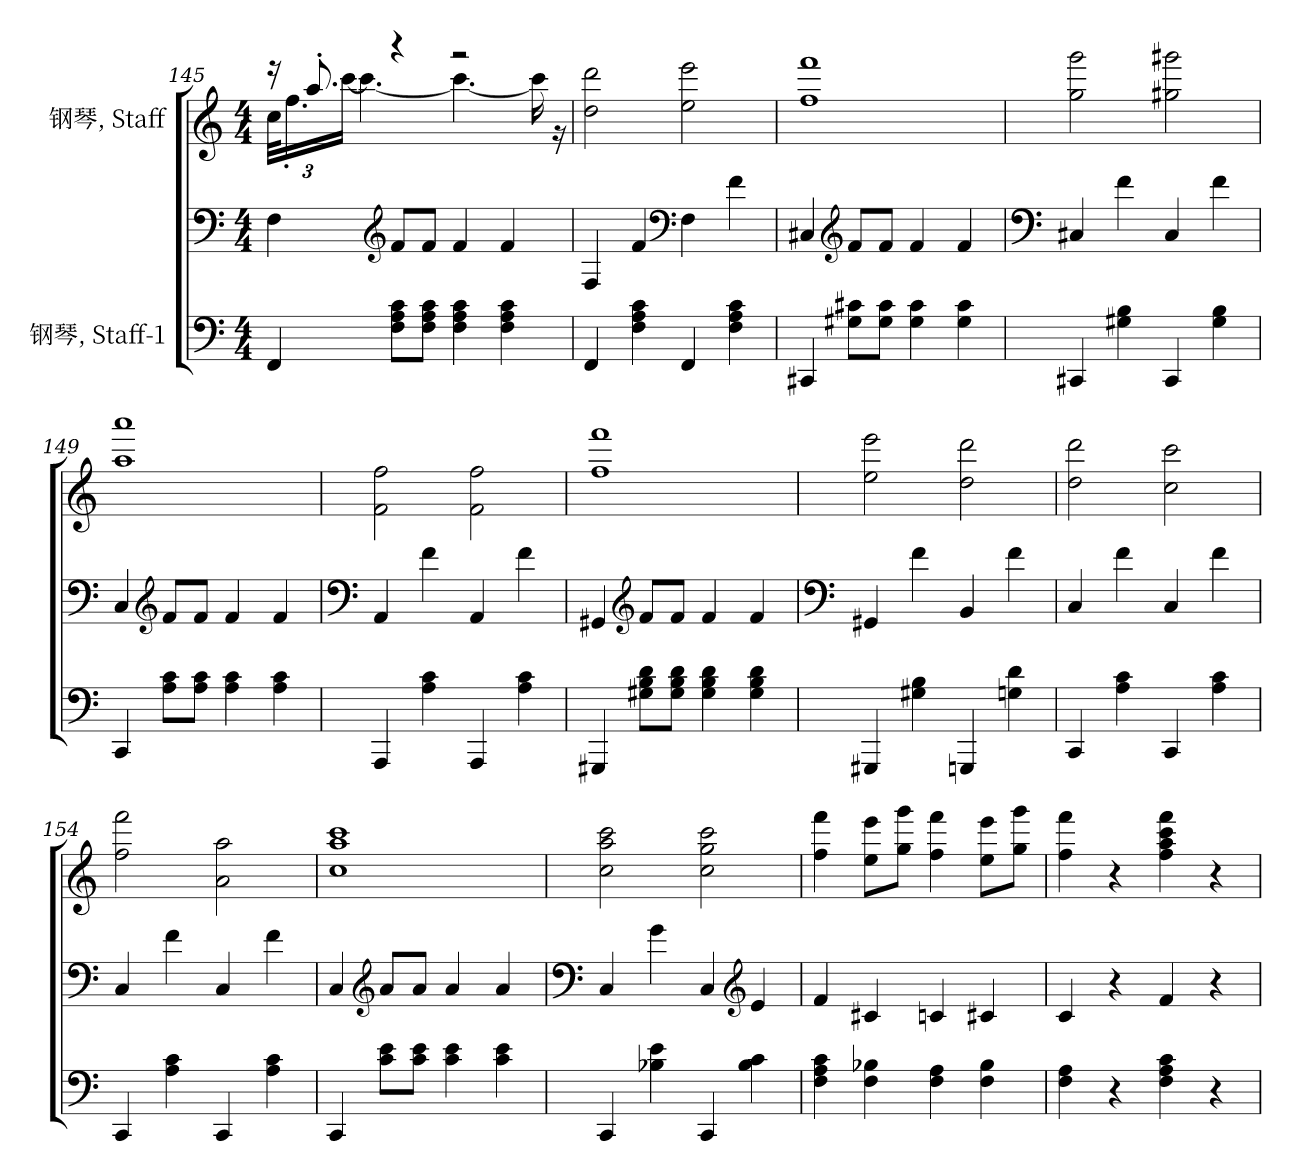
**kern	**kern	**kern
*part2	*part2	*part1
*staff3	*staff2	*staff1
*I"钢琴, Staff-1	*	*I"钢琴, Staff
!!LO:LB:g=z
*clefF4	*clefF4	*clefG2
*k[]	*k[]	*k[]
*M4/4	*M4/4	*M4/4
=145	=145	=145
*	*	*^
*	*	*	*Xbrackettup
4FF/	4F\	16r	48cc\KLL
.	.	.	24.ff'\
.	.	8.aa'/	.
.	.	.	[24ccc\JJ
.	.	.	4.ccc\_
*	*clefG2	*	*
8F\ 8A\ 8c\L	8f/L	4r	.
8F\ 8A\ 8c\J	8f/J	.	.
4F\ 4A\ 4c\	4f/	2r	4.ccc\_
4F\ 4A\ 4c\	4f/	.	.
.	.	.	16ccc\]
.	.	.	16r
*	*	*v	*v
=146	=146	=146
4FF/	4F/	2dd\ 2ddd\
4F\ 4A\ 4c\	4f/	.
*	*clefF4	*
4FF/	4F\	2ee\ 2eee\
4F\ 4A\ 4c\	4f\	.
=147	=147	=147
4CC#X/	4C#X/	1ff 1fff
*	*clefG2	*
8G#X\ 8c#X\L	8f/L	.
8G#\ 8c#\J	8f/J	.
4G#\ 4c#\	4f/	.
4G#\ 4c#\	4f/	.
=148	=148	=148
*	*clefF4	*
4CC#X/	4C#X/	2gg\ 2ggg\
4G#X\ 4B\	4f\	.
4CC#/	4C#/	2gg#X\ 2ggg#X\
4G#\ 4B\	4f\	.
!!LO:PB:g=z
=149	=149	=149
4CC/	4C/	1aa 1aaa
*	*clefG2	*
8A\ 8c\L	8f/L	.
8A\ 8c\J	8f/J	.
4A\ 4c\	4f/	.
4A\ 4c\	4f/	.
=150	=150	=150
*	*clefF4	*
4AAA/	4AA/	2f\ 2ff\
4A\ 4c\	4f\	.
4AAA/	4AA/	2f\ 2ff\
4A\ 4c\	4f\	.
=151	=151	=151
4GGG#X/	4GG#X/	1ff 1fff
*	*clefG2	*
8G#X\ 8B\ 8d\L	8f/L	.
8G#\ 8B\ 8d\J	8f/J	.
4G#\ 4B\ 4d\	4f/	.
4G#\ 4B\ 4d\	4f/	.
=152	=152	=152
*	*clefF4	*
4GGG#X/	4GG#X/	2ee\ 2eee\
4G#X\ 4B\	4f\	.
4GGGn/	4BB/	2dd\ 2ddd\
4Gn\ 4d\	4f\	.
=153	=153	=153
4CC/	4C/	2dd\ 2ddd\
4A\ 4c\	4f\	.
4CC/	4C/	2cc\ 2ccc\
4A\ 4c\	4f\	.
!!LO:LB:g=z
=154	=154	=154
4CC/	4C/	2ff\ 2fff\
4A\ 4c\	4f\	.
4CC/	4C/	2a\ 2aa\
4A\ 4c\	4f\	.
=155	=155	=155
4CC/	4C/	1cc 1aa 1ccc
*	*clefG2	*
8c\ 8e\L	8a/L	.
8c\ 8e\J	8a/J	.
4c\ 4e\	4a/	.
4c\ 4e\	4a/	.
=156	=156	=156
*	*clefF4	*
4CC/	4C/	2cc\ 2aa\ 2ccc\
4B-X\ 4e\	4g\	.
4CC/	4C/	2cc\ 2gg\ 2ccc\
*	*clefG2	*
4B-\ 4c\	4e/	.
=157	=157	=157
4F\ 4A\ 4c\	4f/	4ff\ 4fff\
4F\ 4B-X\	4c#X/	8ee\ 8eee\L
.	.	8gg\ 8ggg\J
4F\ 4A\	4cn/	4ff\ 4fff\
4F\ 4B-\	4c#X/	8ee\ 8eee\L
.	.	8gg\ 8ggg\J
=158	=158	=158
4F\ 4A\	4c/	4ff\ 4fff\
4r	4r	4r
4F\ 4A\ 4c\	4f/	4ff\ 4aa\ 4ccc\ 4fff\
4r	4r	4r
=	=	=
*-	*-	*-
